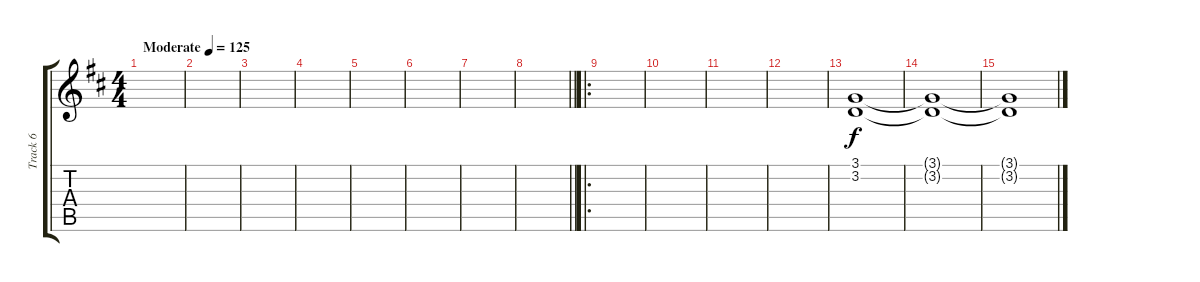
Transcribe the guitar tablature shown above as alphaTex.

\track ("Track 6" "Track 6") {instrument choiraahs}
\staff {score tabs}
\tuning (E4 B3 G3 D3 A2 E2) {hide}
\ts (4 4)
\tempo (125 "Moderate")
\clef g2
\ks d
|
|
|
|
|
|
|
\barLineRight lightlight
|
\ro
|
|
|
|
(3.1 3.2).1 |
(3.1{t} 3.2{t}).1 |
(3.1{t} 3.2{t}).1
